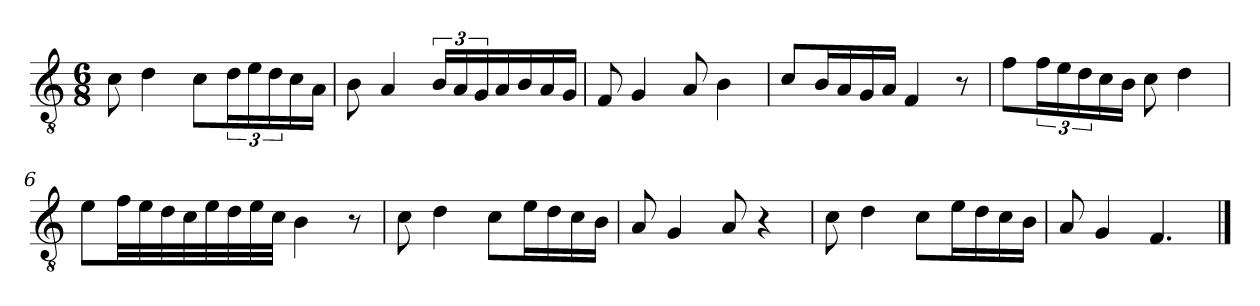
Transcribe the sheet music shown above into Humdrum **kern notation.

**kern
*part1
*staff1
*clefGv2
*k[]
*C:
*M6/8
=1
8c\
4d\
8c\L
24d\L
24e\
24d\
16c\
16A\JJ
=2
8B\
4A/
24B/LL
24A/
24G/
16A/
16B/
16A/
16G/JJ
=3
8F/
4G/
8A/
4B\
=4
8c/L
16B/L
16A/
16G/
16A/JJ
4F/
8r
=5
8f\L
24f\L
24e\
24d\
16c\
16B\JJ
8c\
4d\
!!LO:LB:g=z
=6
8e\L
32f\LL
32e\
32d\
32c\
32e\
32d\
32e\
32c\JJJ
4B\
8r
=7
8c\
4d\
8c\L
16e\L
16d\
16c\
16B\JJ
=8
8A/
4G/
8A/
4r
=9
8c\
4d\
8c\L
16e\L
16d\
16c\
16B\JJ
=10
8A/
4G/
4.F/
==
*-
